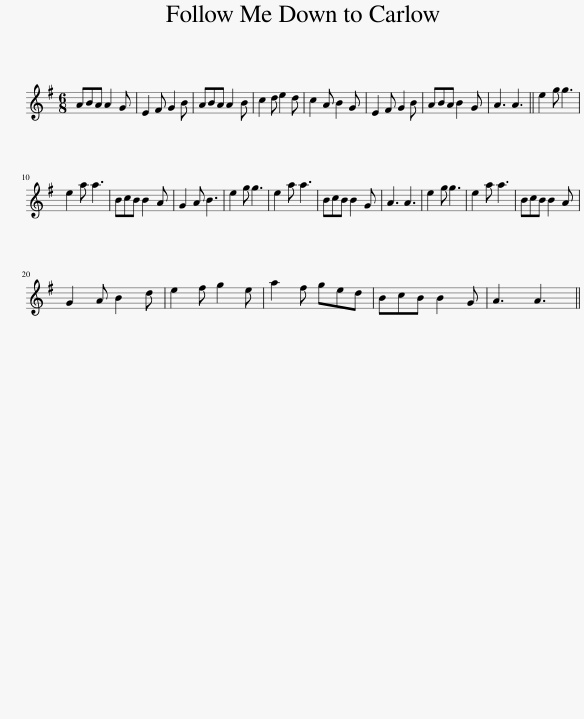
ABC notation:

X:1
L:1/8
M:6/8
I:linebreak $
K:G
V:1 treble
V:1
 ABA A2 G | E2 F G2 B | ABA A2 B | c2 d e2 d | c2 A B2 G | %5
 E2 F G2 B | ABA B2 G | A3 A3 || e2 g g3 |$ e2 a a3 | %10
 BcB B2 A | G2 A B3 | e2 g g3 | e2 a a3 | BcB B2 G | %15
 A3 A3 | e2 g g3 | e2 a a3 | BcB B2 A |$ G2 A B2 d | %20
 e2 f g2 e | a2 f ged | BcB B2 G | A3 A3 || %24
